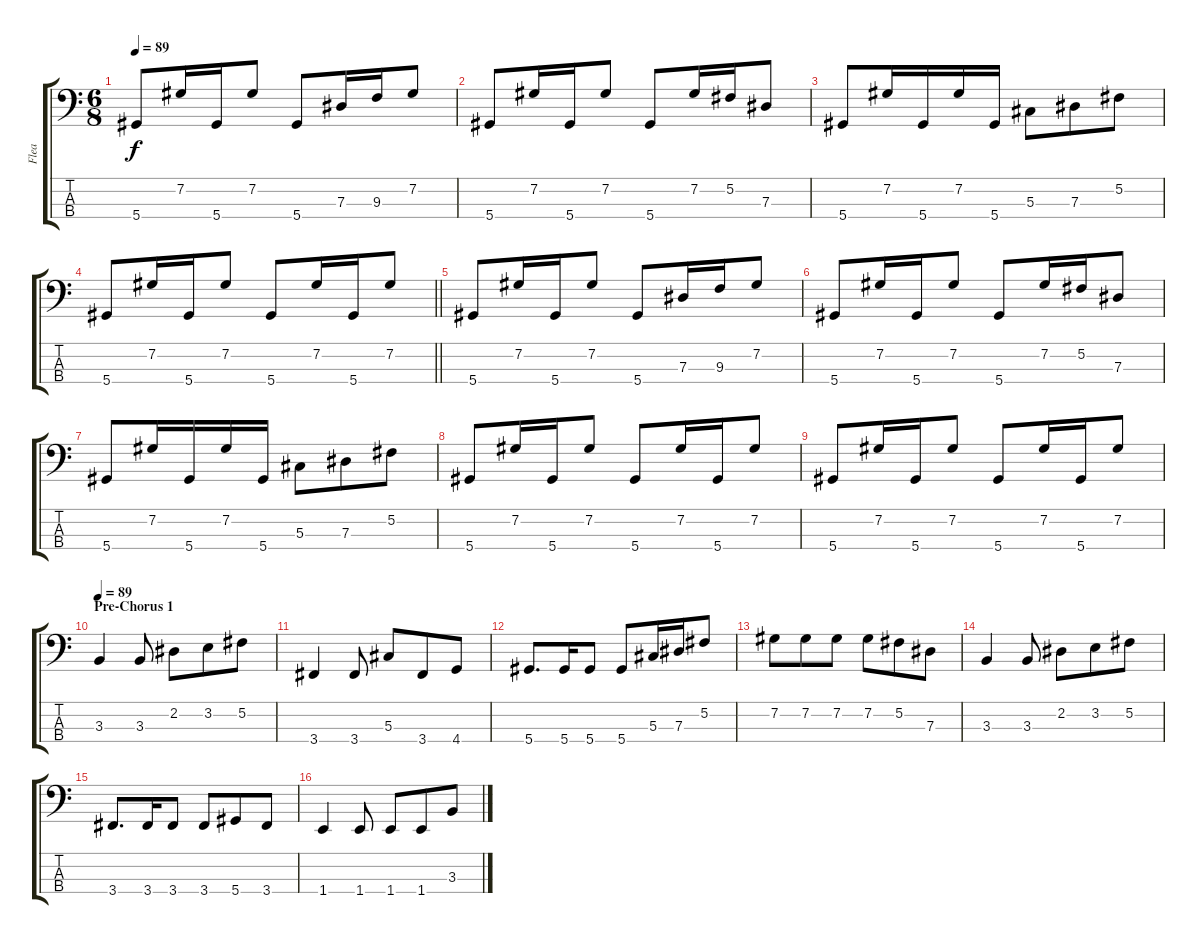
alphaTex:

\track ("Flea" "Flea") {instrument electricbassfinger}
\staff {score tabs}
\tuning (Gb2 Db2 Ab1 Eb1) {hide}
\ts (6 8)
\tempo 89
\clef f4
\ks c
5.4.8{dy f} 7.2.16 5.4.16 7.2.8 5.4.8 7.3.16 9.3.16 7.2.8 |
5.4.8 7.2.16 5.4.16 7.2.8 5.4.8 7.2.16 5.2.16 7.3.8 |
5.4.8 7.2.16 5.4.16 7.2.16 5.4.16 5.3.8 7.3.8 5.2.8 |
\barLineRight lightlight
5.4.8 7.2.16 5.4.16 7.2.8 5.4.8 7.2.16 5.4.16 7.2.8 |
5.4.8 7.2.16 5.4.16 7.2.8 5.4.8 7.3.16 9.3.16 7.2.8 |
5.4.8 7.2.16 5.4.16 7.2.8 5.4.8 7.2.16 5.2.16 7.3.8 |
5.4.8 7.2.16 5.4.16 7.2.16 5.4.16 5.3.8 7.3.8 5.2.8 |
5.4.8 7.2.16 5.4.16 7.2.8 5.4.8 7.2.16 5.4.16 7.2.8 |
5.4.8 7.2.16 5.4.16 7.2.8 5.4.8 7.2.16 5.4.16 7.2.8 |
\section ("" "Pre-Chorus 1")
\tempo 89
3.3.4 3.3.8 2.2.8 3.2.8 5.2.8 |
3.4.4 3.4.8 5.3.8 3.4.8 4.4.8 |
5.4.8{d} 5.4.16 5.4.8 5.4.8 5.3.16 7.3.16 5.2.8 |
7.2.8 7.2.8 7.2.8 7.2.8 5.2.8 7.3.8 |
3.3.4 3.3.8 2.2.8 3.2.8 5.2.8 |
3.4.8{d} 3.4.16 3.4.8 3.4.8 5.4.8 3.4.8 |
1.4.4 1.4.8 1.4.8 1.4.8 3.3.8
